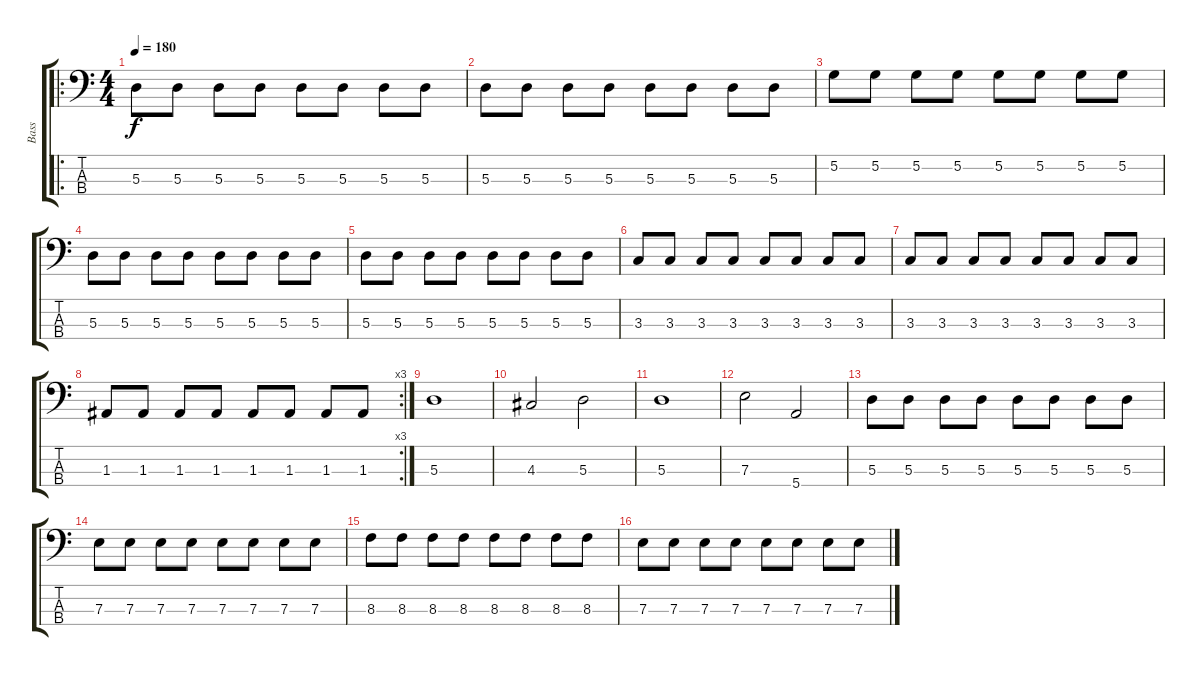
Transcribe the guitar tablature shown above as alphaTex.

\track ("Bass" "Bass") {instrument electricbasspick}
\staff {score tabs}
\tuning (G2 D2 A1 E1) {hide}
\ro
\ts (4 4)
\tempo 180
\clef f4
\ks c
5.3.8{dy f} 5.3.8 5.3.8 5.3.8 5.3.8 5.3.8 5.3.8 5.3.8 |
5.3.8 5.3.8 5.3.8 5.3.8 5.3.8 5.3.8 5.3.8 5.3.8 |
5.2.8 5.2.8 5.2.8 5.2.8 5.2.8 5.2.8 5.2.8 5.2.8 |
5.3.8 5.3.8 5.3.8 5.3.8 5.3.8 5.3.8 5.3.8 5.3.8 |
5.3.8 5.3.8 5.3.8 5.3.8 5.3.8 5.3.8 5.3.8 5.3.8 |
3.3.8 3.3.8 3.3.8 3.3.8 3.3.8 3.3.8 3.3.8 3.3.8 |
3.3.8 3.3.8 3.3.8 3.3.8 3.3.8 3.3.8 3.3.8 3.3.8 |
\rc 3
1.3.8 1.3.8 1.3.8 1.3.8 1.3.8 1.3.8 1.3.8 1.3.8 |
5.3.1 |
4.3.2 5.3.2 |
5.3.1 |
7.3.2 5.4.2 |
5.3.8 5.3.8 5.3.8 5.3.8 5.3.8 5.3.8 5.3.8 5.3.8 |
7.3.8 7.3.8 7.3.8 7.3.8 7.3.8 7.3.8 7.3.8 7.3.8 |
8.3.8 8.3.8 8.3.8 8.3.8 8.3.8 8.3.8 8.3.8 8.3.8 |
7.3.8 7.3.8 7.3.8 7.3.8 7.3.8 7.3.8 7.3.8 7.3.8
